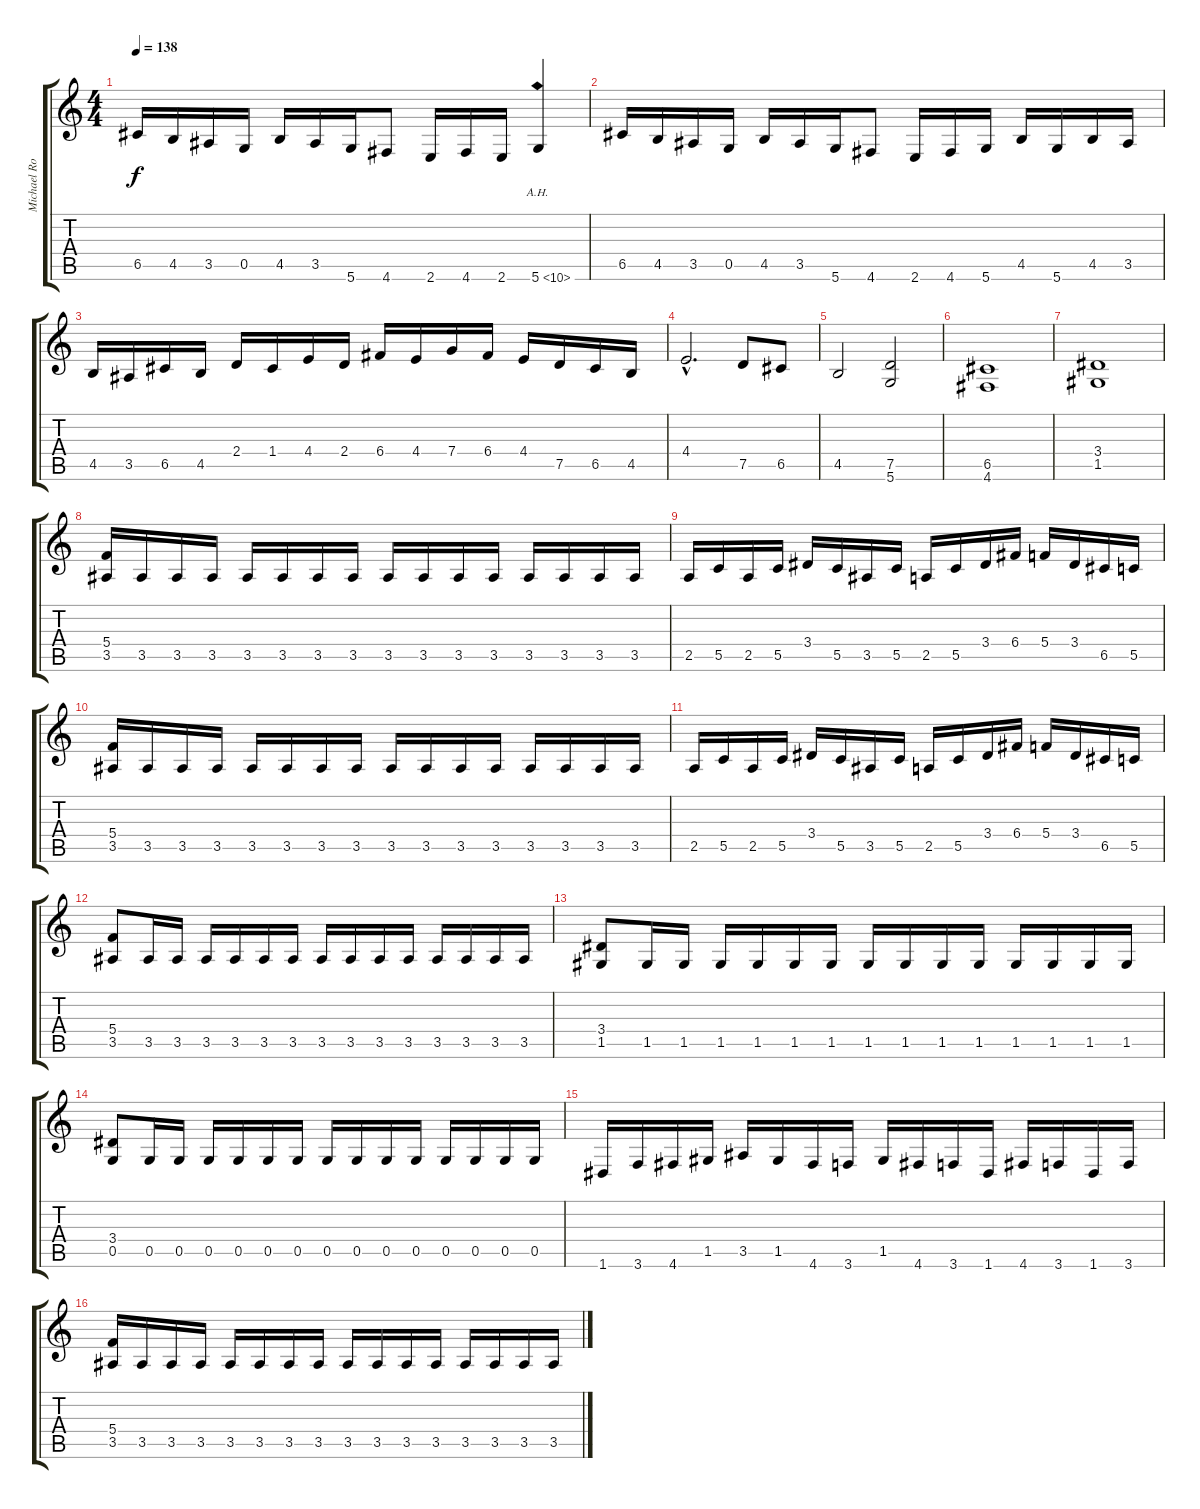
\track ("Michael Romeo" "Michael Ro") {instrument distortionguitar}
\staff {score tabs}
\tuning (D4 A3 F3 C3 G2 D2) {hide}
\ts (4 4)
\tempo 138
\clef g2
\ks c
6.5.16{dy f} 4.5.16 3.5.16 0.5.16 4.5.16 3.5.16 5.6.16 4.6.8 2.6.16 4.6.16 2.6.16 5.6{ah 5}.4 |
6.5.16 4.5.16 3.5.16 0.5.16 4.5.16 3.5.16 5.6.16 4.6.8 2.6.16 4.6.16 5.6.16 4.5.16 5.6.16 4.5.16 3.5.16 |
4.5.16 3.5.16 6.5.16 4.5.16 2.4.16 1.4.16 4.4.16 2.4.16 6.4.16 4.4.16 7.4.16 6.4.16 4.4.16 7.5.16 6.5.16 4.5.16 |
4.4{hac}.2{d} 7.5.8 6.5.8 |
4.5.2 (7.5 5.6).2 |
(6.5 4.6).1 |
(3.4 1.5).1 |
(5.4 3.5).16 3.5.16 3.5.16 3.5.16 3.5.16 3.5.16 3.5.16 3.5.16 3.5.16 3.5.16 3.5.16 3.5.16 3.5.16 3.5.16 3.5.16 3.5.16 |
2.5.16 5.5.16 2.5.16 5.5.16 3.4.16 5.5.16 3.5.16 5.5.16 2.5.16 5.5.16 3.4.16 6.4.16 5.4.16 3.4.16 6.5.16 5.5.16 |
(5.4 3.5).16 3.5.16 3.5.16 3.5.16 3.5.16 3.5.16 3.5.16 3.5.16 3.5.16 3.5.16 3.5.16 3.5.16 3.5.16 3.5.16 3.5.16 3.5.16 |
2.5.16 5.5.16 2.5.16 5.5.16 3.4.16 5.5.16 3.5.16 5.5.16 2.5.16 5.5.16 3.4.16 6.4.16 5.4.16 3.4.16 6.5.16 5.5.16 |
(5.4 3.5).8 3.5.16 3.5.16 3.5.16 3.5.16 3.5.16 3.5.16 3.5.16 3.5.16 3.5.16 3.5.16 3.5.16 3.5.16 3.5.16 3.5.16 |
(3.4 1.5).8 1.5.16 1.5.16 1.5.16 1.5.16 1.5.16 1.5.16 1.5.16 1.5.16 1.5.16 1.5.16 1.5.16 1.5.16 1.5.16 1.5.16 |
(3.4 0.5).8 0.5.16 0.5.16 0.5.16 0.5.16 0.5.16 0.5.16 0.5.16 0.5.16 0.5.16 0.5.16 0.5.16 0.5.16 0.5.16 0.5.16 |
1.6.16 3.6.16 4.6.16 1.5.16 3.5.16 1.5.16 4.6.16 3.6.16 1.5.16 4.6.16 3.6.16 1.6.16 4.6.16 3.6.16 1.6.16 3.6.16 |
(5.4 3.5).16 3.5.16 3.5.16 3.5.16 3.5.16 3.5.16 3.5.16 3.5.16 3.5.16 3.5.16 3.5.16 3.5.16 3.5.16 3.5.16 3.5.16 3.5.16
